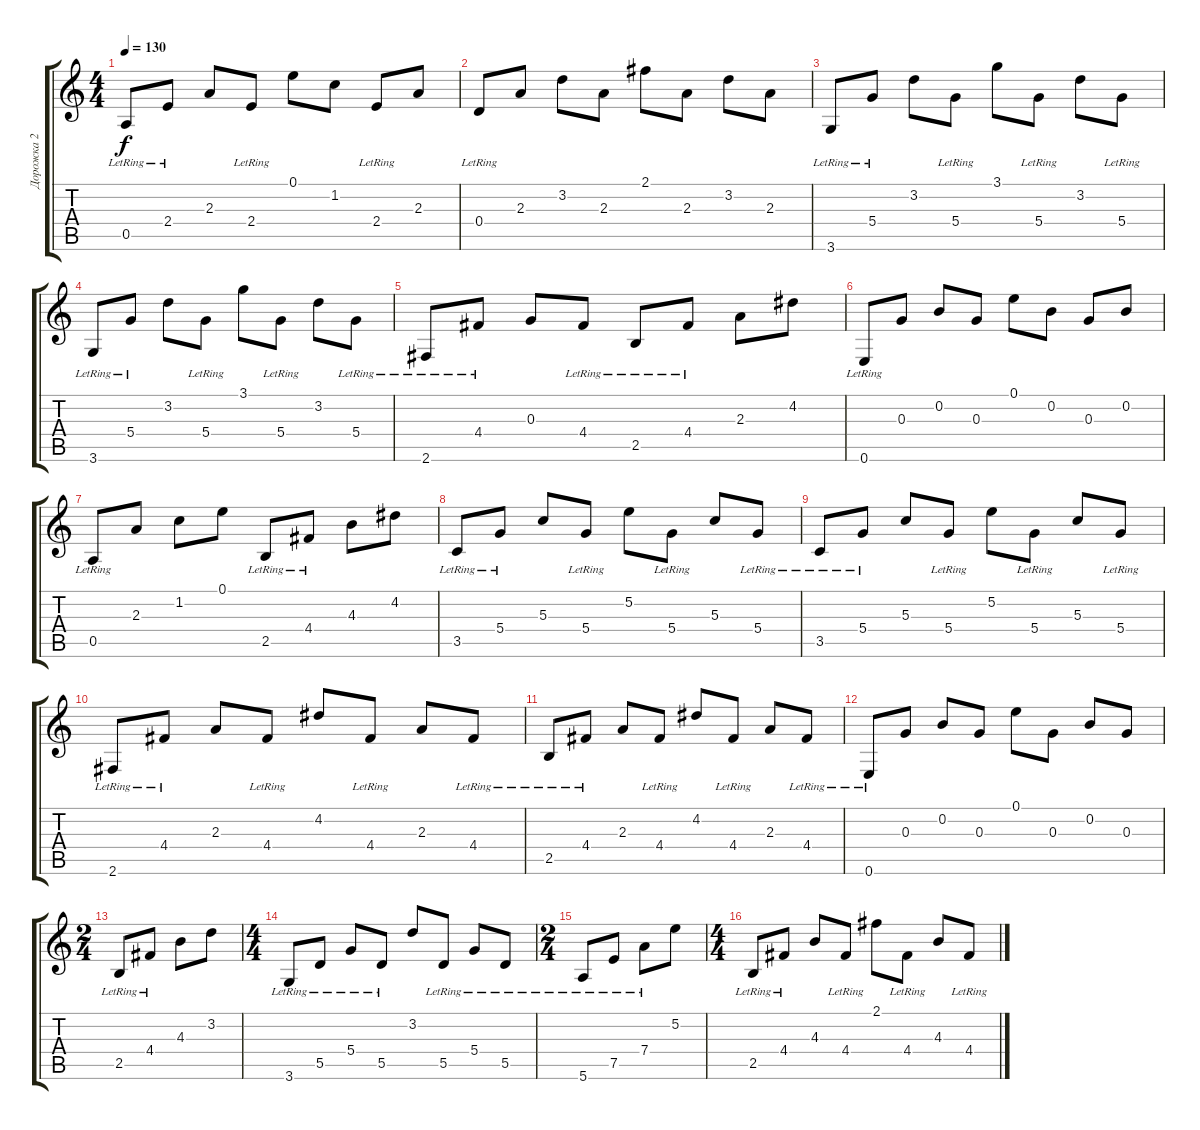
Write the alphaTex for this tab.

\track ("Дорожка 2" "Дорожка 2") {instrument acousticguitarsteel}
\staff {score tabs}
\tuning (E4 B3 G3 D3 A2 E2) {hide}
\ts (4 4)
\tempo 130
\clef g2
\ks c
0.5{lr}.8{dy f} 2.4{lr}.8 2.3.8 2.4{lr}.8 0.1.8 1.2.8 2.4{lr}.8 2.3.8 |
0.4{lr}.8 2.3.8 3.2.8 2.3.8 2.1.8 2.3.8 3.2.8 2.3.8 |
3.6{lr}.8 5.4{lr}.8 3.2.8 5.4{lr}.8 3.1.8 5.4{lr}.8 3.2.8 5.4{lr}.8 |
3.6{lr}.8 5.4{lr}.8 3.2.8 5.4{lr}.8 3.1.8 5.4{lr}.8 3.2.8 5.4{lr}.8 |
2.6{lr}.8 4.4{lr}.8 0.3.8 4.4{lr}.8 2.5{lr}.8 4.4{lr}.8 2.3.8 4.2.8 |
0.6{lr}.8 0.3.8 0.2.8 0.3.8 0.1.8 0.2.8 0.3.8 0.2.8 |
0.5{lr}.8 2.3.8 1.2.8 0.1.8 2.5{lr}.8 4.4{lr}.8 4.3.8 4.2.8 |
3.5{lr}.8 5.4{lr}.8 5.3.8 5.4{lr}.8 5.2.8 5.4{lr}.8 5.3.8 5.4{lr}.8 |
3.5{lr}.8 5.4{lr}.8 5.3.8 5.4{lr}.8 5.2.8 5.4{lr}.8 5.3.8 5.4{lr}.8 |
2.6{lr}.8 4.4{lr}.8 2.3.8 4.4{lr}.8 4.2.8 4.4{lr}.8 2.3.8 4.4{lr}.8 |
2.5{lr}.8 4.4{lr}.8 2.3.8 4.4{lr}.8 4.2.8 4.4{lr}.8 2.3.8 4.4{lr}.8 |
0.6{lr}.8 0.3.8 0.2.8 0.3.8 0.1.8 0.3.8 0.2.8 0.3.8 |
\ts (2 4)
2.5{lr}.8 4.4{lr}.8 4.3.8 3.2.8 |
\ts (4 4)
3.6{lr}.8 5.5{lr}.8 5.4{lr}.8 5.5{lr}.8 3.2.8 5.5{lr}.8 5.4{lr}.8 5.5{lr}.8 |
\ts (2 4)
5.6{lr}.8 7.5{lr}.8 7.4{lr}.8 5.2.8 |
\ts (4 4)
2.5{lr}.8 4.4{lr}.8 4.3.8 4.4{lr}.8 2.1.8 4.4{lr}.8 4.3.8 4.4{lr}.8
